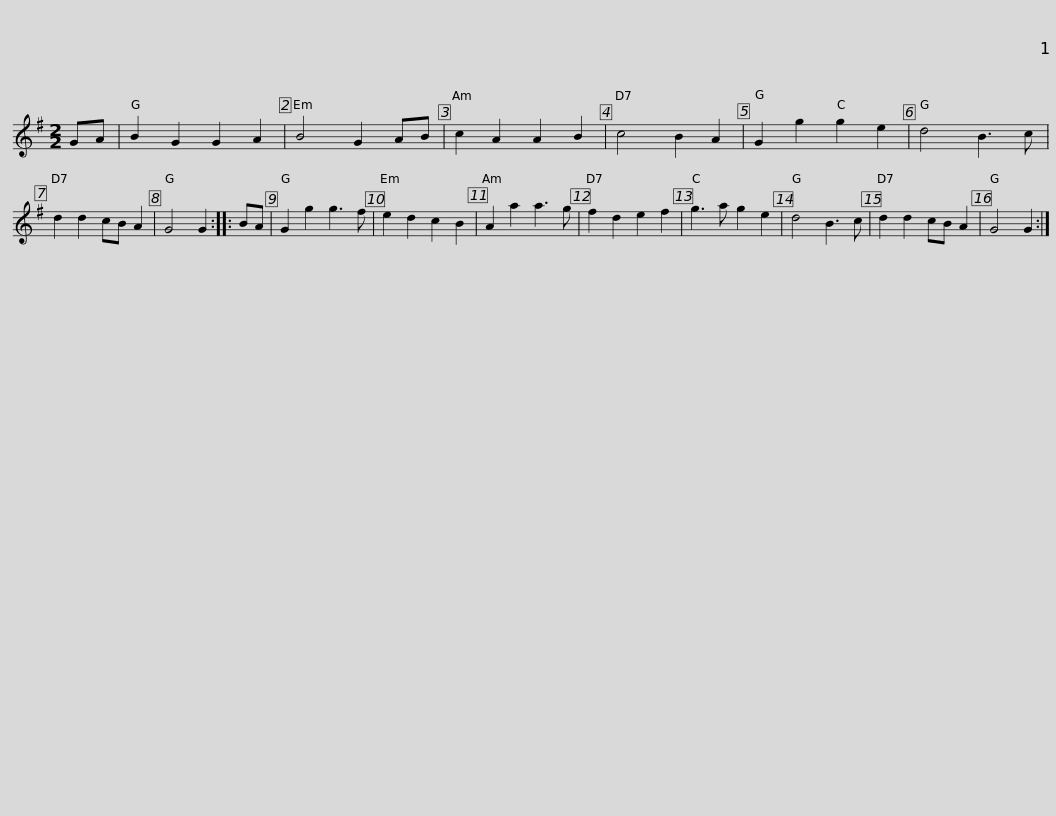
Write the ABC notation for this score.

X:1
L:1/8
M:2/2
I:linebreak $
K:G
V:1 treble
V:1
 GA | B2 G2 G2 A2 | B4 G2 AB | c2 A2 A2 B2 | c4 B2 A2 | %5
 G2 g2 g2 e2 | d4 B3 c | d2 d2 cB A2 | G4 G2 :: BA | %10
 G2 g2 g3 f |$ e2 d2 c2 B2 | A2 a2 a3 g | f2 d2 e2 f2 | g3 a g2 e2 | %15
 d4 B3 c | d2 d2 cB A2 | G4 G2 :| %18
